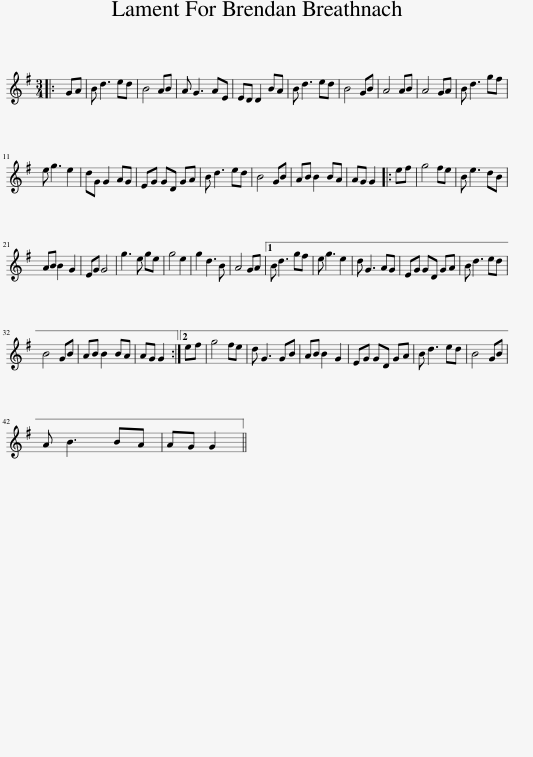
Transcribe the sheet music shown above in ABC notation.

X:1
L:1/8
M:3/4
I:linebreak $
K:G
V:1 treble
V:1
|: GA | B d3 ed | B4 AB | A G3 AE | ED D2 BA | %5
 B d3 ed | B4 GB | A4 AB | A4 GA | B d3 gf |$ %10
 e g3 e2 | dG G2 AG | EG GD GA | B d3 ed | B4 GB | %15
 AB B2 BA | AG G2 |: ef | g4 fe | B e3 dB |$ %20
 AB B2 G2 | EG G4 | g3 e ge | g4 e2 | g2 d3 B | %25
 A4 GA |1 B d3 gf | e g3 e2 | d G3 AG | EG GD GA | %30
 B d3 ed |$ B4 GB | AB B2 BA | AG G2 :|2 ef | %35
 g4 fe | d G3 GB | AB B2 G2 | EG GD GA | B d3 ed | %40
 B4 GB |$ A B3 BA | AG G2 || %43
